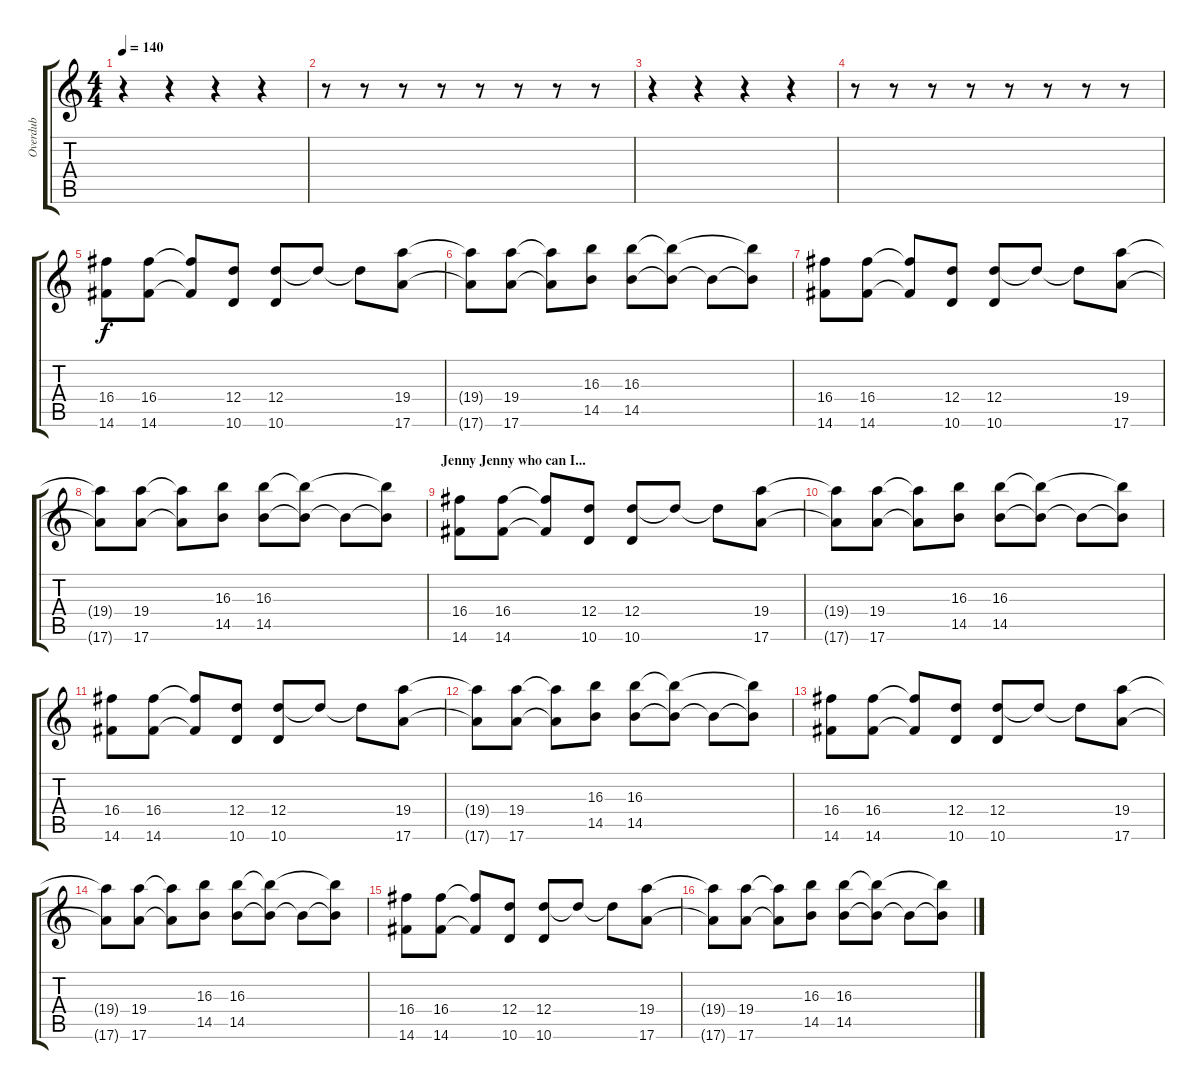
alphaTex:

\track ("Overdub" "Overdub") {instrument overdrivenguitar}
\staff {score tabs}
\tuning (E4 B3 G3 D3 A2 E2) {hide}
\ts (4 4)
\tempo 140
\clef g2
\ks c
r.4{dy f instrument overdrivenguitar} r.4 r.4 r.4 |
r.8 r.8 r.8 r.8 r.8 r.8 r.8 r.8 |
r.4 r.4 r.4 r.4 |
r.8 r.8 r.8 r.8 r.8 r.8 r.8 r.8 |
(16.4 14.6).8 (16.4 14.6).8 (16.4{t} 14.6{t}).8 (12.4 10.6).8 (12.4 10.6).8 12.4{t}.8 12.4{t}.8 (19.4 17.6).8 |
(19.4{t} 17.6{t}).8 (19.4 17.6).8 (19.4{t} 17.6{t}).8 (16.3 14.5).8 (16.3 14.5).8 (16.3{t} 14.5{t}).8 14.5{t}.8 (16.3{t} 14.5{t}).8 |
(16.4 14.6).8 (16.4 14.6).8 (16.4{t} 14.6{t}).8 (12.4 10.6).8 (12.4 10.6).8 12.4{t}.8 12.4{t}.8 (19.4 17.6).8 |
(19.4{t} 17.6{t}).8 (19.4 17.6).8 (19.4{t} 17.6{t}).8 (16.3 14.5).8 (16.3 14.5).8 (16.3{t} 14.5{t}).8 14.5{t}.8 (16.3{t} 14.5{t}).8 |
\section ("" "Jenny Jenny who can I...")
(16.4 14.6).8 (16.4 14.6).8 (16.4{t} 14.6{t}).8 (12.4 10.6).8 (12.4 10.6).8 12.4{t}.8 12.4{t}.8 (19.4 17.6).8 |
(19.4{t} 17.6{t}).8 (19.4 17.6).8 (19.4{t} 17.6{t}).8 (16.3 14.5).8 (16.3 14.5).8 (16.3{t} 14.5{t}).8 14.5{t}.8 (16.3{t} 14.5{t}).8 |
(16.4 14.6).8 (16.4 14.6).8 (16.4{t} 14.6{t}).8 (12.4 10.6).8 (12.4 10.6).8 12.4{t}.8 12.4{t}.8 (19.4 17.6).8 |
(19.4{t} 17.6{t}).8 (19.4 17.6).8 (19.4{t} 17.6{t}).8 (16.3 14.5).8 (16.3 14.5).8 (16.3{t} 14.5{t}).8 14.5{t}.8 (16.3{t} 14.5{t}).8 |
(16.4 14.6).8 (16.4 14.6).8 (16.4{t} 14.6{t}).8 (12.4 10.6).8 (12.4 10.6).8 12.4{t}.8 12.4{t}.8 (19.4 17.6).8 |
(19.4{t} 17.6{t}).8 (19.4 17.6).8 (19.4{t} 17.6{t}).8 (16.3 14.5).8 (16.3 14.5).8 (16.3{t} 14.5{t}).8 14.5{t}.8 (16.3{t} 14.5{t}).8 |
(16.4 14.6).8 (16.4 14.6).8 (16.4{t} 14.6{t}).8 (12.4 10.6).8 (12.4 10.6).8 12.4{t}.8 12.4{t}.8 (19.4 17.6).8 |
(19.4{t} 17.6{t}).8 (19.4 17.6).8 (19.4{t} 17.6{t}).8 (16.3 14.5).8 (16.3 14.5).8 (16.3{t} 14.5{t}).8 14.5{t}.8 (16.3{t} 14.5{t}).8
